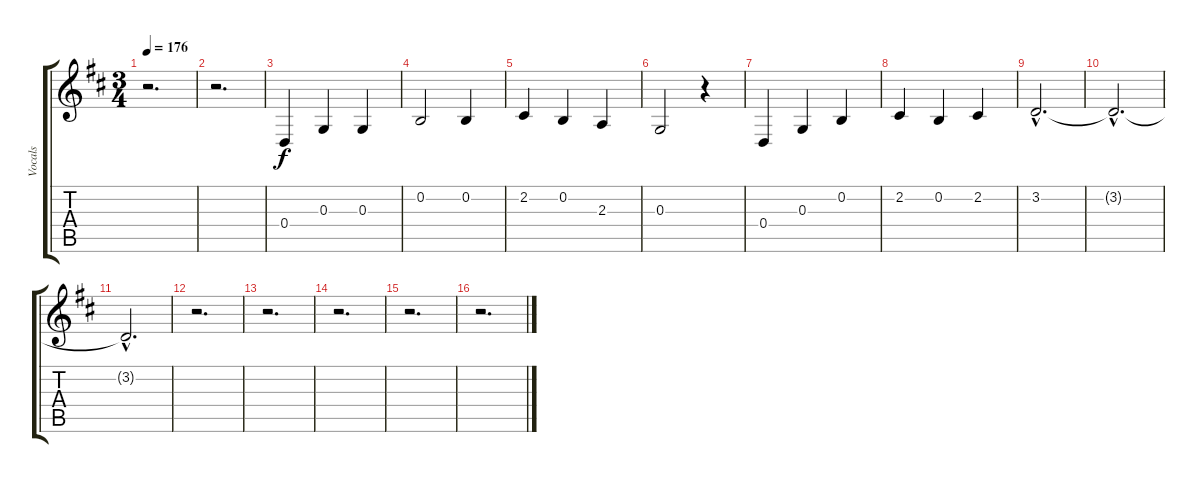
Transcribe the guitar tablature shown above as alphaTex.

\track ("Vocals" "Vocals") {instrument acousticgrandpiano}
\staff {score tabs}
\tuning (E4 B3 G3 D3 A2 E2) {hide}
\ts (3 4)
\tempo 176
\clef g2
\ks d
r.2{d dy f} |
r.2{d} |
0.4.4 0.3.4 0.3.4 |
0.2.2 0.2.4 |
2.2.4 0.2.4 2.3.4 |
0.3.2 r.4 |
0.4.4 0.3.4 0.2.4 |
2.2.4 0.2.4 2.2.4 |
3.2{hac}.2{d} |
3.2{hac t}.2{d} |
3.2{hac t}.2{d} |
r.2{d} |
r.2{d} |
r.2{d} |
r.2{d} |
r.2{d}
